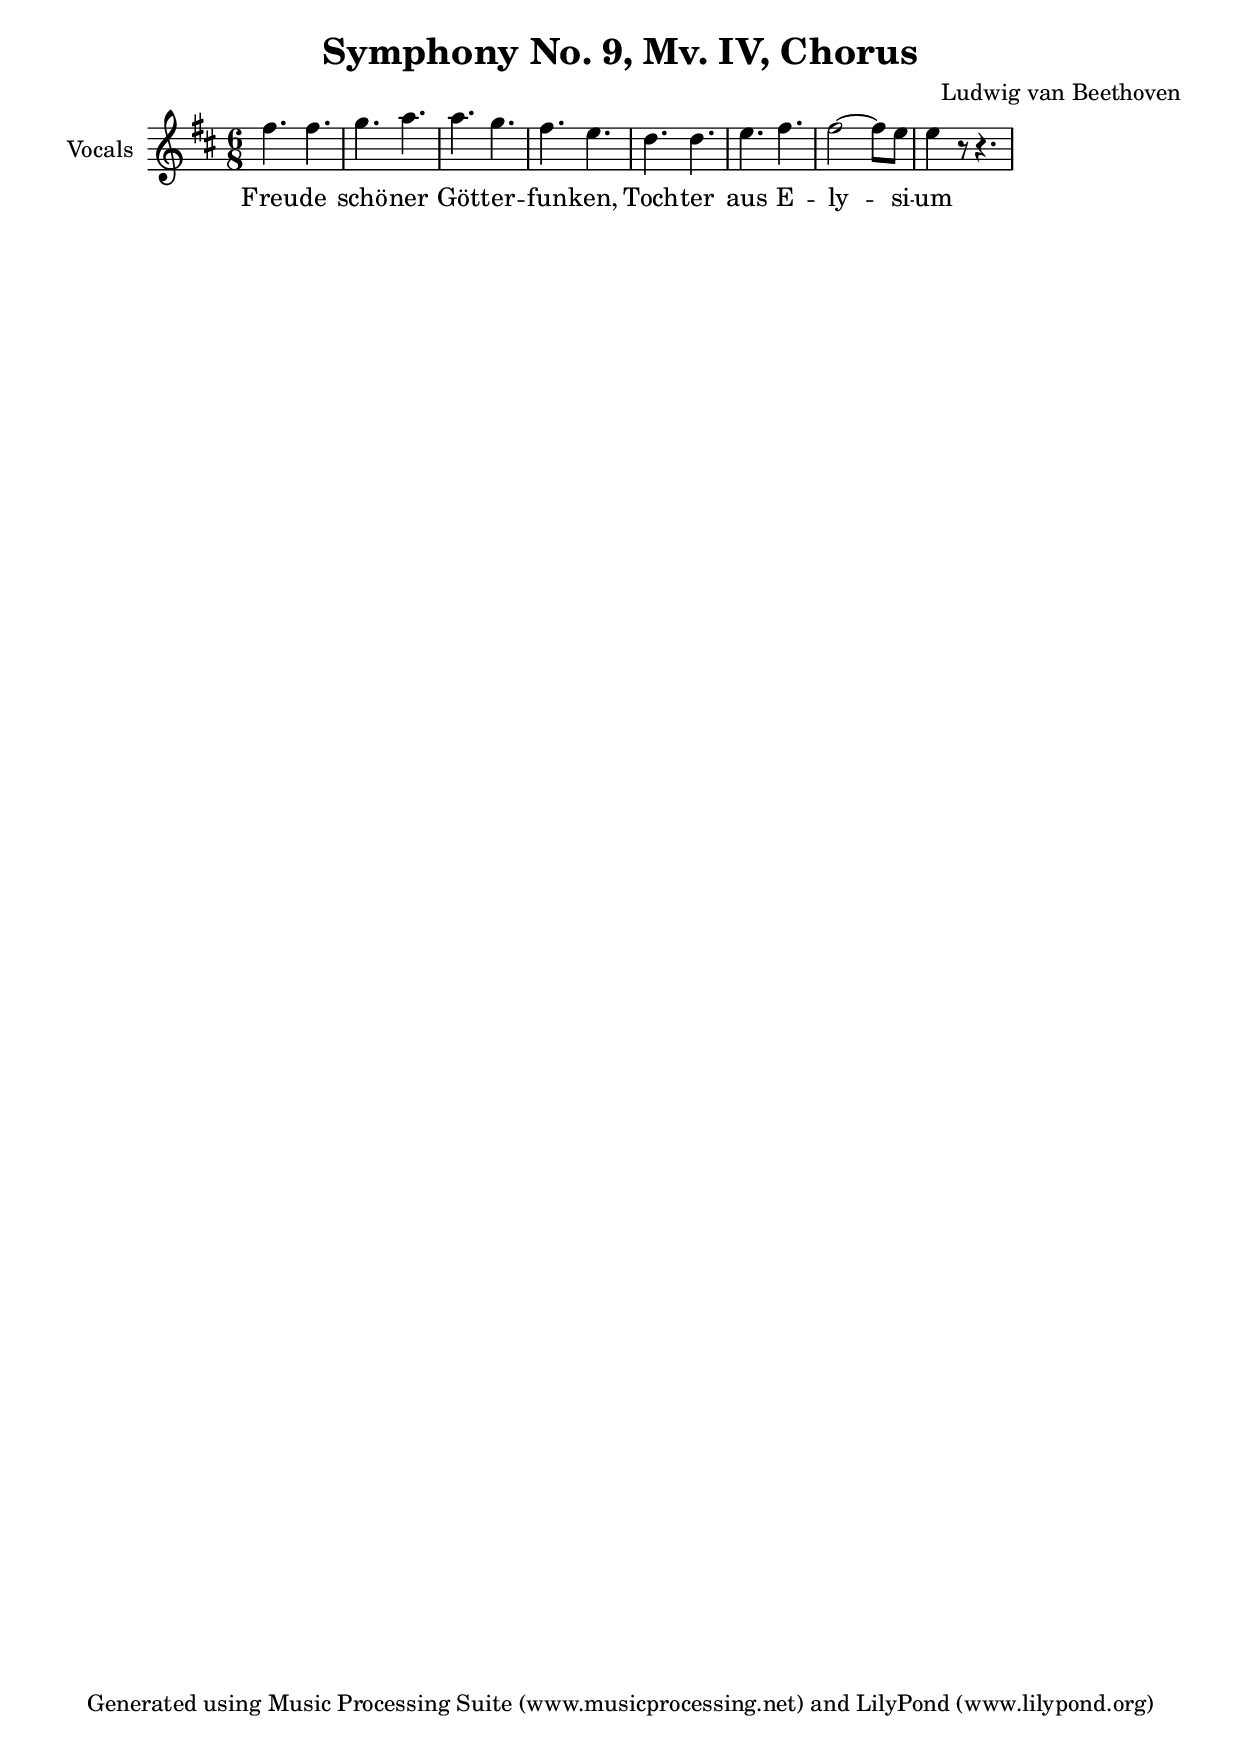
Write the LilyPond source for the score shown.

% Generated using Music Processing Suite (MPS)
\version "2.12.0"
#(set-default-paper-size "a4")

\header {
    title = "Symphony No. 9, Mv. IV, Chorus"
    composer = "Ludwig van Beethoven"
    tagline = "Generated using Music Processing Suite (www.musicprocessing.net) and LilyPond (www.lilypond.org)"
}

\score {
    <<
        \new Staff {
            \set Staff.instrumentName = #"Vocals"
            \set Staff.shortInstrumentName = #"Voc."
            \set Staff.midiInstrument = #"voice oohs"
            \clef treble
            \time 6/8
            \key d \major
            fis''4.
            fis''
            g''
            a''
            a''
            g''
            fis''
            e''
            d''
            d''
            e''
            fis''
            fis''2~
            fis''8
            e''
            e''4
            r8
            r4.
        }\addlyrics {
            Freu -- de schö -- ner Göt -- ter -- fun -- ken, Toch -- ter aus E -- ly -- si -- um 
        }


    >>

    \midi {
        \context {
            \Score
            tempoWholesPerMinute = #(ly:make-moment 120 4)
        }
    }
    \layout {
    }
}

